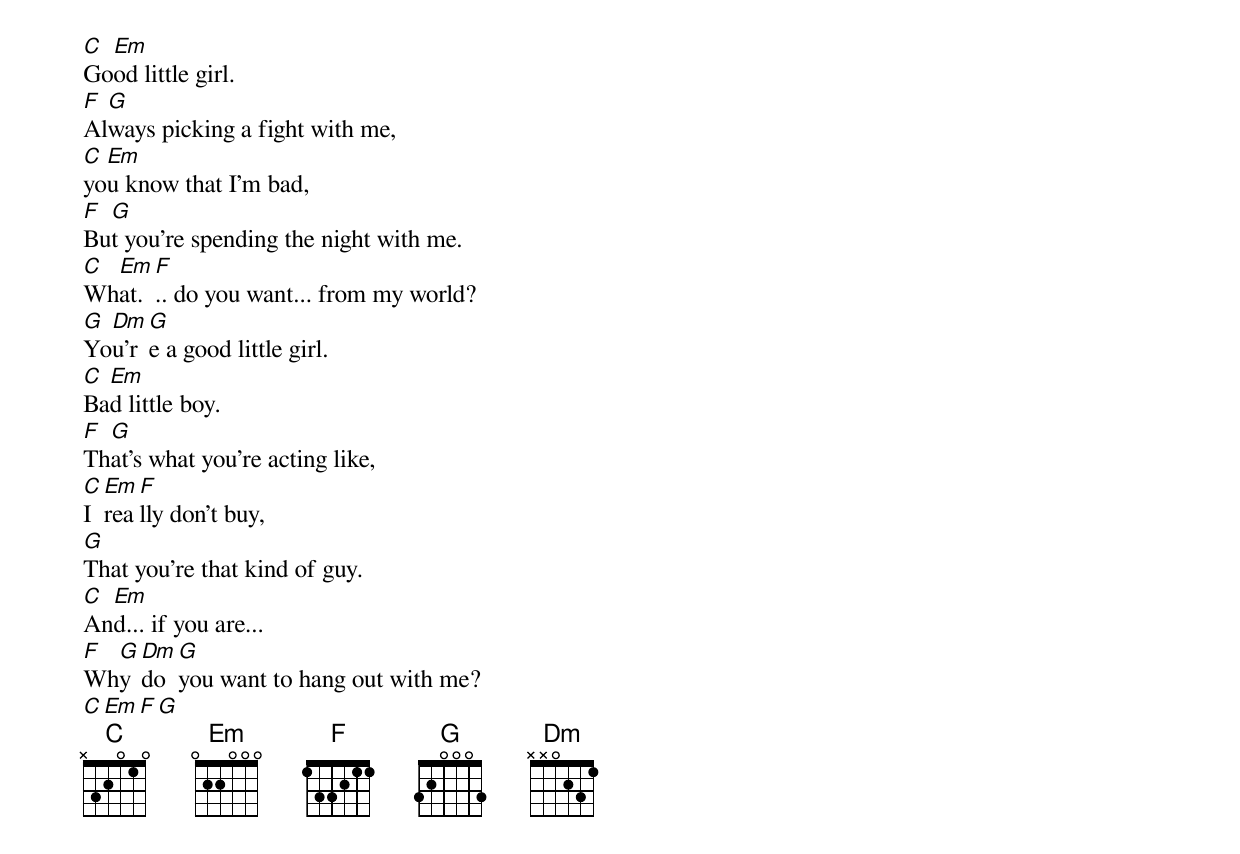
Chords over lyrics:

C Em
Good little girl.
F G
Always picking a fight with me,
C Em
you know that I'm bad,
F G
But you're spending the night with me.
C Em F
What... do you want... from my world?
G Dm G
You're a good little girl.
C Em
Bad little boy.
F G
That's what you're acting like,
C Em F
I really don't buy,
G
That you're that kind of guy.
C Em
And... if you are...
F G Dm G
Why do you want to hang out with me?
C Em F G
